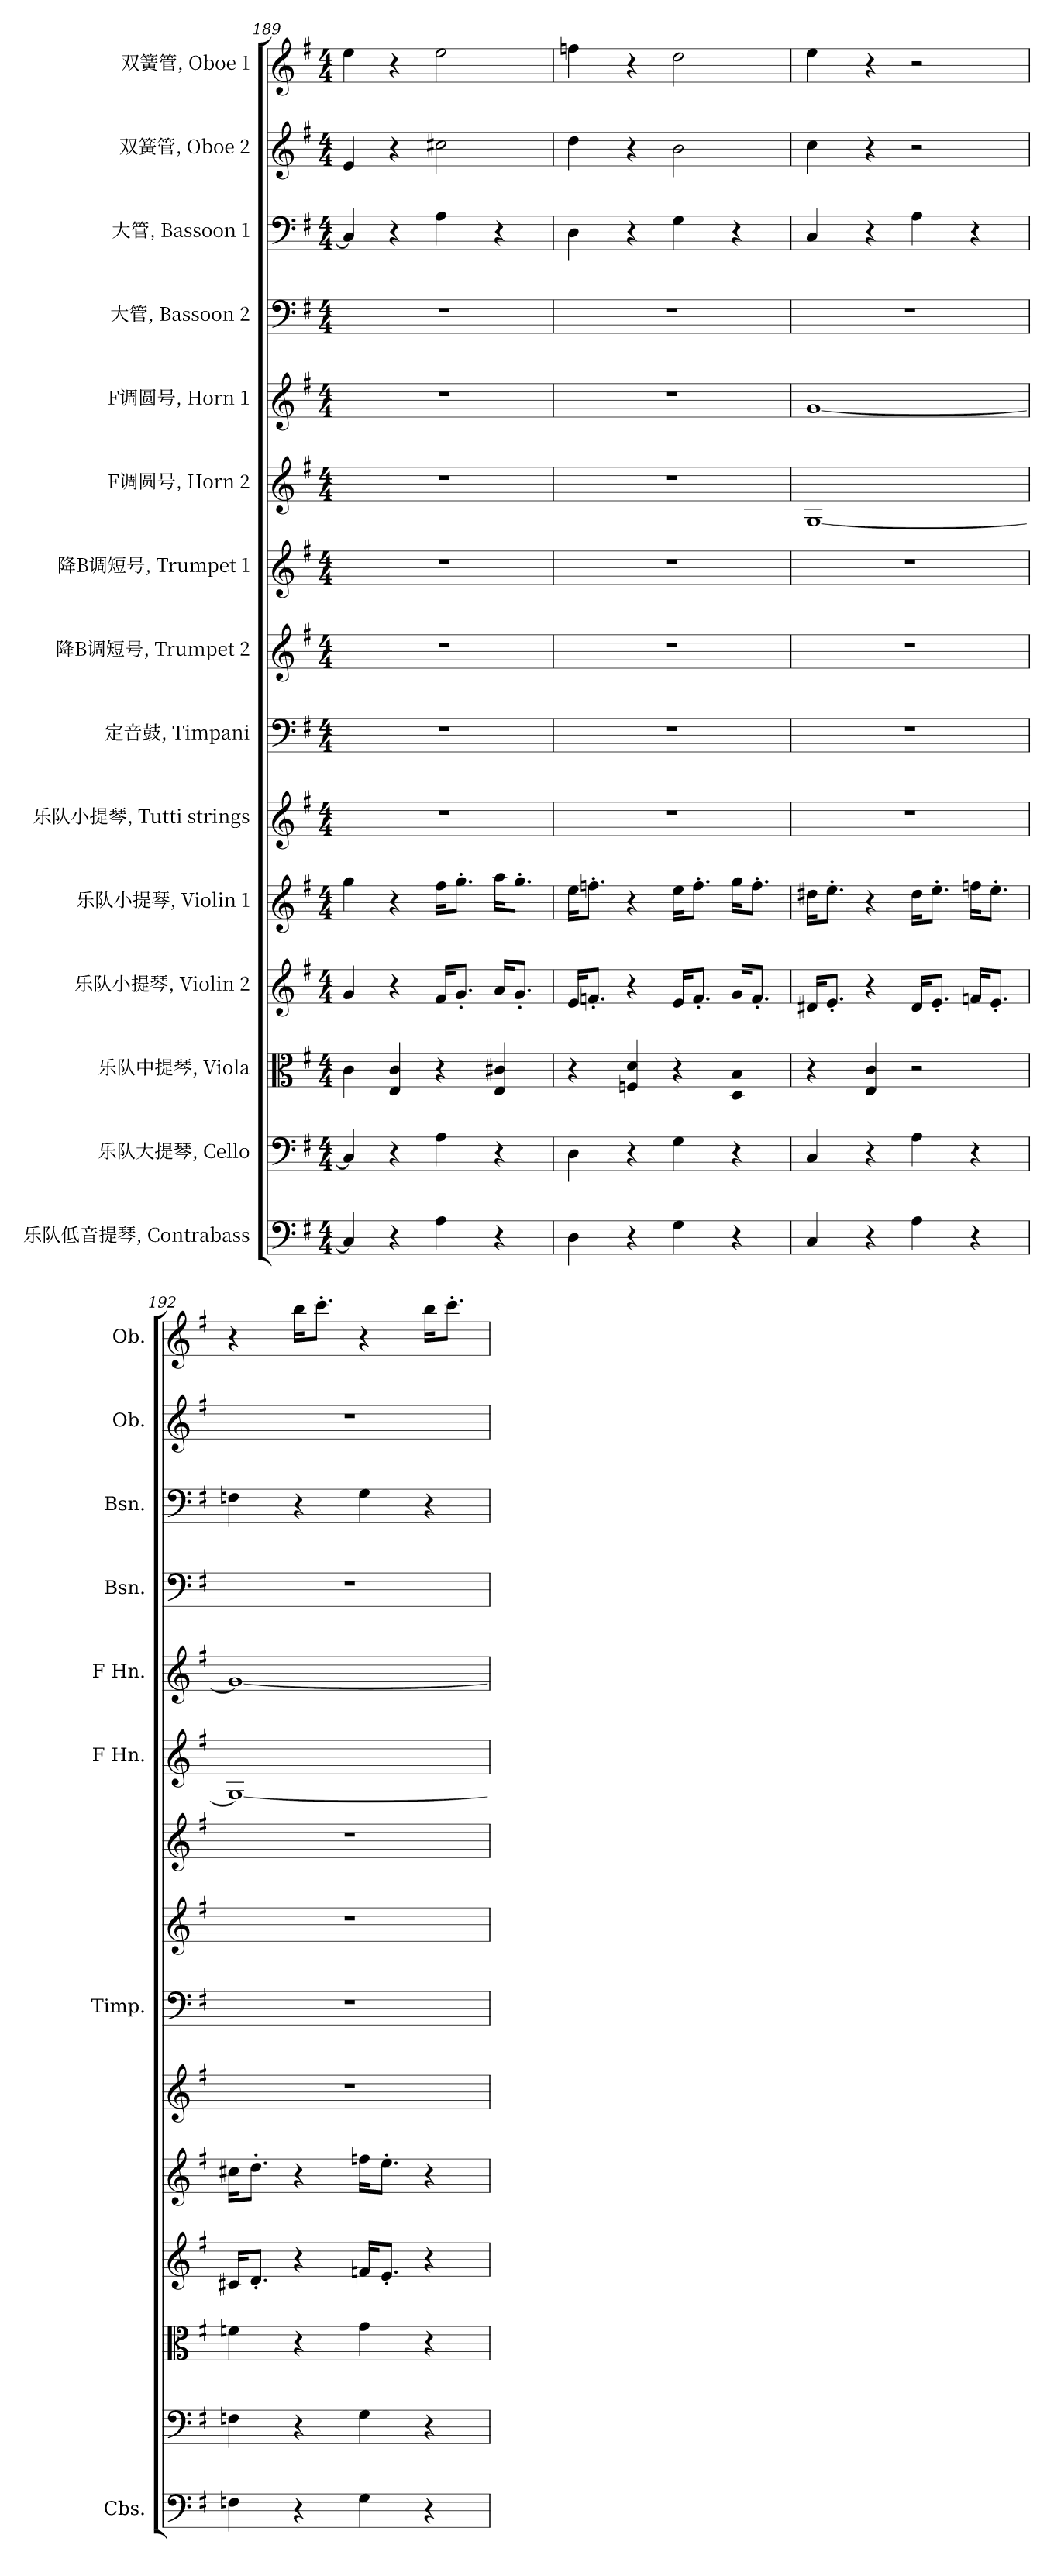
**kern	**kern	**kern	**kern	**kern	**kern	**kern	**kern	**kern	**kern	**kern	**kern	**kern	**kern	**kern
*part15	*part14	*part13	*part12	*part11	*part10	*part9	*part8	*part7	*part6	*part5	*part4	*part3	*part2	*part1
*staff15	*staff14	*staff13	*staff12	*staff11	*staff10	*staff9	*staff8	*staff7	*staff6	*staff5	*staff4	*staff3	*staff2	*staff1
*I"乐队低音提琴, Contrabass	*I"乐队大提琴, Cello	*I"乐队中提琴, Viola	*I"乐队小提琴, Violin 2	*I"乐队小提琴, Violin 1	*I"乐队小提琴, Tutti strings	*I"定音鼓, Timpani	*I"降B调短号, Trumpet 2	*I"降B调短号, Trumpet 1	*I"F调圆号, Horn 2	*I"F调圆号, Horn 1	*I"大管, Bassoon 2	*I"大管, Bassoon 1	*I"双簧管, Oboe 2	*I"双簧管, Oboe 1
*I'Cbs.	*	*	*	*	*	*I'Timp.	*	*	*I'F Hn.	*I'F Hn.	*I'Bsn.	*I'Bsn.	*I'Ob.	*I'Ob.
!!LO:PB:g=z
*clefF4	*clefF4	*clefC3	*clefG2	*clefG2	*clefG2	*clefF4	*clefG2	*clefG2	*clefG2	*clefG2	*clefF4	*clefF4	*clefG2	*clefG2
*ITrd7c12	*	*	*	*	*	*	*ITrd1c2	*ITrd1c2	*ITrd4c7	*ITrd4c7	*	*	*	*
*k[f#]	*k[f#]	*k[f#]	*k[f#]	*k[f#]	*k[f#]	*k[f#]	*k[b-]	*k[b-]	*k[]	*k[]	*k[f#]	*k[f#]	*k[f#]	*k[f#]
*M4/4	*M4/4	*M4/4	*M4/4	*M4/4	*M4/4	*M4/4	*M4/4	*M4/4	*M4/4	*M4/4	*M4/4	*M4/4	*M4/4	*M4/4
=189	=189	=189	=189	=189	=189	=189	=189	=189	=189	=189	=189	=189	=189	=189
4CC/]	4C/]	4c\	4g/	4gg\	1r	1r	1r	1r	1r	1r	1r	4C/]	4e/	4ee\
4r	4r	4E/ 4c/	4r	4r	.	.	.	.	.	.	.	4r	4r	4r
4AA\	4A\	4r	16f#/KL	16ff#\KL	.	.	.	.	.	.	.	4A\	2cc#X\	2ee\
.	.	.	8.g'/J	8.gg'\J	.	.	.	.	.	.	.	.	.	.
4r	4r	4E/ 4c#X/	16a/KL	16aa\KL	.	.	.	.	.	.	.	4r	.	.
.	.	.	8.g'/J	8.gg'\J	.	.	.	.	.	.	.	.	.	.
=190	=190	=190	=190	=190	=190	=190	=190	=190	=190	=190	=190	=190	=190	=190
4DD\	4D\	4r	16e/KL	16ee\KL	1r	1r	1r	1r	1r	1r	1r	4D\	4dd\	4ffn\
.	.	.	8.fn'/J	8.ffn'\J	.	.	.	.	.	.	.	.	.	.
4r	4r	4Fn/ 4d/	4r	4r	.	.	.	.	.	.	.	4r	4r	4r
4GG\	4G\	4r	16e/KL	16ee\KL	.	.	.	.	.	.	.	4G\	2b\	2dd\
.	.	.	8.f'/J	8.ff'\J	.	.	.	.	.	.	.	.	.	.
4r	4r	4D/ 4B/	16g/KL	16gg\KL	.	.	.	.	.	.	.	4r	.	.
.	.	.	8.f'/J	8.ff'\J	.	.	.	.	.	.	.	.	.	.
=191	=191	=191	=191	=191	=191	=191	=191	=191	=191	=191	=191	=191	=191	=191
4CC/	4C/	4r	16d#X/KL	16dd#X\KL	1r	1r	1r	1r	[1C	[1c	1r	4C/	4cc\	4ee\
.	.	.	8.e'/J	8.ee'\J	.	.	.	.	.	.	.	.	.	.
4r	4r	4E/ 4c/	4r	4r	.	.	.	.	.	.	.	4r	4r	4r
4AA\	4A\	2r	16d#/KL	16dd#\KL	.	.	.	.	.	.	.	4A\	2r	2r
.	.	.	8.e'/J	8.ee'\J	.	.	.	.	.	.	.	.	.	.
4r	4r	.	16fn/KL	16ffn\KL	.	.	.	.	.	.	.	4r	.	.
.	.	.	8.e'/J	8.ee'\J	.	.	.	.	.	.	.	.	.	.
=192	=192	=192	=192	=192	=192	=192	=192	=192	=192	=192	=192	=192	=192	=192
4FFn\	4Fn\	4fn\	16c#X/KL	16cc#X\KL	1r	1r	1r	1r	1C_	1c_	1r	4Fn\	1r	4r
.	.	.	8.d'/J	8.dd'\J	.	.	.	.	.	.	.	.	.	.
4r	4r	4r	4r	4r	.	.	.	.	.	.	.	4r	.	16bb\KL
.	.	.	.	.	.	.	.	.	.	.	.	.	.	8.ccc'\J
4GG\	4G\	4g\	16fn/KL	16ffn\KL	.	.	.	.	.	.	.	4G\	.	4r
.	.	.	8.e'/J	8.ee'\J	.	.	.	.	.	.	.	.	.	.
4r	4r	4r	4r	4r	.	.	.	.	.	.	.	4r	.	16bb\KL
.	.	.	.	.	.	.	.	.	.	.	.	.	.	8.ccc'\J
=	=	=	=	=	=	=	=	=	=	=	=	=	=	=
*-	*-	*-	*-	*-	*-	*-	*-	*-	*-	*-	*-	*-	*-	*-
